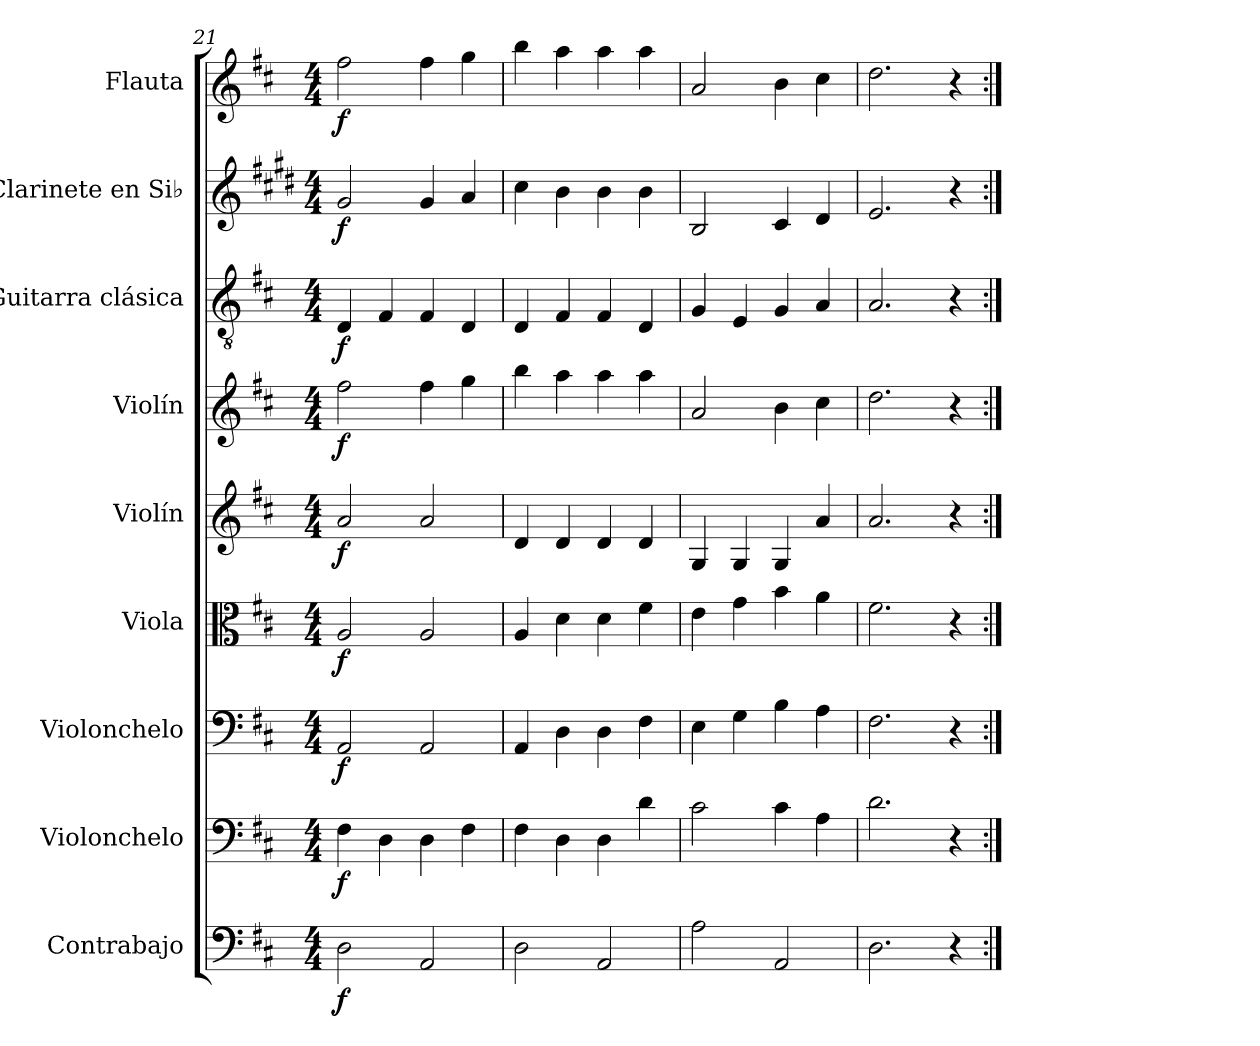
**kern	**dynam	**kern	**dynam	**kern	**dynam	**kern	**dynam	**kern	**dynam	**kern	**dynam	**kern	**dynam	**kern	**dynam	**kern	**dynam
*part9	*part9	*part8	*part8	*part7	*part7	*part6	*part6	*part5	*part5	*part4	*part4	*part3	*part3	*part2	*part2	*part1	*part1
*staff9	*staff9	*staff8	*staff8	*staff7	*staff7	*staff6	*staff6	*staff5	*staff5	*staff4	*staff4	*staff3	*staff3	*staff2	*staff2	*staff1	*staff1
*I"Contrabajo	*	*I"Violonchelo	*	*I"Violonchelo	*	*I"Viola	*	*I"Violín	*	*I"Violín	*	*I"Guitarra clásica	*	*I"Clarinete en Si♭	*	*I"Flauta	*
*I'Cb.	*	*I'Vc.	*	*I'Vc.	*	*I'Vla.	*	*I'Vln.	*	*I'Vln.	*	*I'Guit.	*	*I'Cl. Si♭	*	*I'Fl.	*
*clefF4	*	*clefF4	*	*clefF4	*	*clefC3	*	*clefG2	*	*clefG2	*	*clefGv2	*	*clefG2	*	*clefG2	*
*ITrd7c12	*	*	*	*	*	*	*	*	*	*	*	*	*	*ITrd1c2	*	*	*
*k[f#c#]	*	*k[f#c#]	*	*k[f#c#]	*	*k[f#c#]	*	*k[f#c#]	*	*k[f#c#]	*	*k[f#c#]	*	*k[f#c#]	*	*k[f#c#]	*
*M4/4	*	*M4/4	*	*M4/4	*	*M4/4	*	*M4/4	*	*M4/4	*	*M4/4	*	*M4/4	*	*M4/4	*
=21	=21	=21	=21	=21	=21	=21	=21	=21	=21	=21	=21	=21	=21	=21	=21	=21	=21
!	!LO:DY:b	!	!LO:DY:b	!	!LO:DY:b	!	!LO:DY:b	!	!LO:DY:b	!	!LO:DY:b	!	!LO:DY:b	!	!LO:DY:b	!	!LO:DY:b
2DD\	f	4F#\	f	2AA/	f	2A/	f	2a/	f	2ff#\	f	4D/	f	2f#/	f	2ff#\	f
.	.	4D\	.	.	.	.	.	.	.	.	.	4F#/	.	.	.	.	.
2AAA/	.	4D\	.	2AA/	.	2A/	.	2a/	.	4ff#\	.	4F#/	.	4f#/	.	4ff#\	.
.	.	4F#\	.	.	.	.	.	.	.	4gg\	.	4D/	.	4g/	.	4gg\	.
=22	=22	=22	=22	=22	=22	=22	=22	=22	=22	=22	=22	=22	=22	=22	=22	=22	=22
2DD\	.	4F#\	.	4AA/	.	4A/	.	4d/	.	4bb\	.	4D/	.	4b\	.	4bb\	.
.	.	4D\	.	4D\	.	4d\	.	4d/	.	4aa\	.	4F#/	.	4a\	.	4aa\	.
2AAA/	.	4D\	.	4D\	.	4d\	.	4d/	.	4aa\	.	4F#/	.	4a\	.	4aa\	.
.	.	4d\	.	4F#\	.	4f#\	.	4d/	.	4aa\	.	4D/	.	4a\	.	4aa\	.
=23	=23	=23	=23	=23	=23	=23	=23	=23	=23	=23	=23	=23	=23	=23	=23	=23	=23
2AA\	.	2c#\	.	4E\	.	4e\	.	4G/	.	2a/	.	4G/	.	2A/	.	2a/	.
.	.	.	.	4G\	.	4g\	.	4G/	.	.	.	4E/	.	.	.	.	.
2AAA/	.	4c#\	.	4B\	.	4b\	.	4G/	.	4b\	.	4G/	.	4B/	.	4b\	.
.	.	4A\	.	4A\	.	4a\	.	4a/	.	4cc#\	.	4A/	.	4c#/	.	4cc#\	.
=24	=24	=24	=24	=24	=24	=24	=24	=24	=24	=24	=24	=24	=24	=24	=24	=24	=24
2.DD\	.	2.d\	.	2.F#\	.	2.f#\	.	2.a/	.	2.dd\	.	2.A/	.	2.d/	.	2.dd\	.
4r	.	4r	.	4r	.	4r	.	4r	.	4r	.	4r	.	4r	.	4r	.
=:|!	=:|!	=:|!	=:|!	=:|!	=:|!	=:|!	=:|!	=:|!	=:|!	=:|!	=:|!	=:|!	=:|!	=:|!	=:|!	=:|!	=:|!
*-	*-	*-	*-	*-	*-	*-	*-	*-	*-	*-	*-	*-	*-	*-	*-	*-	*-
